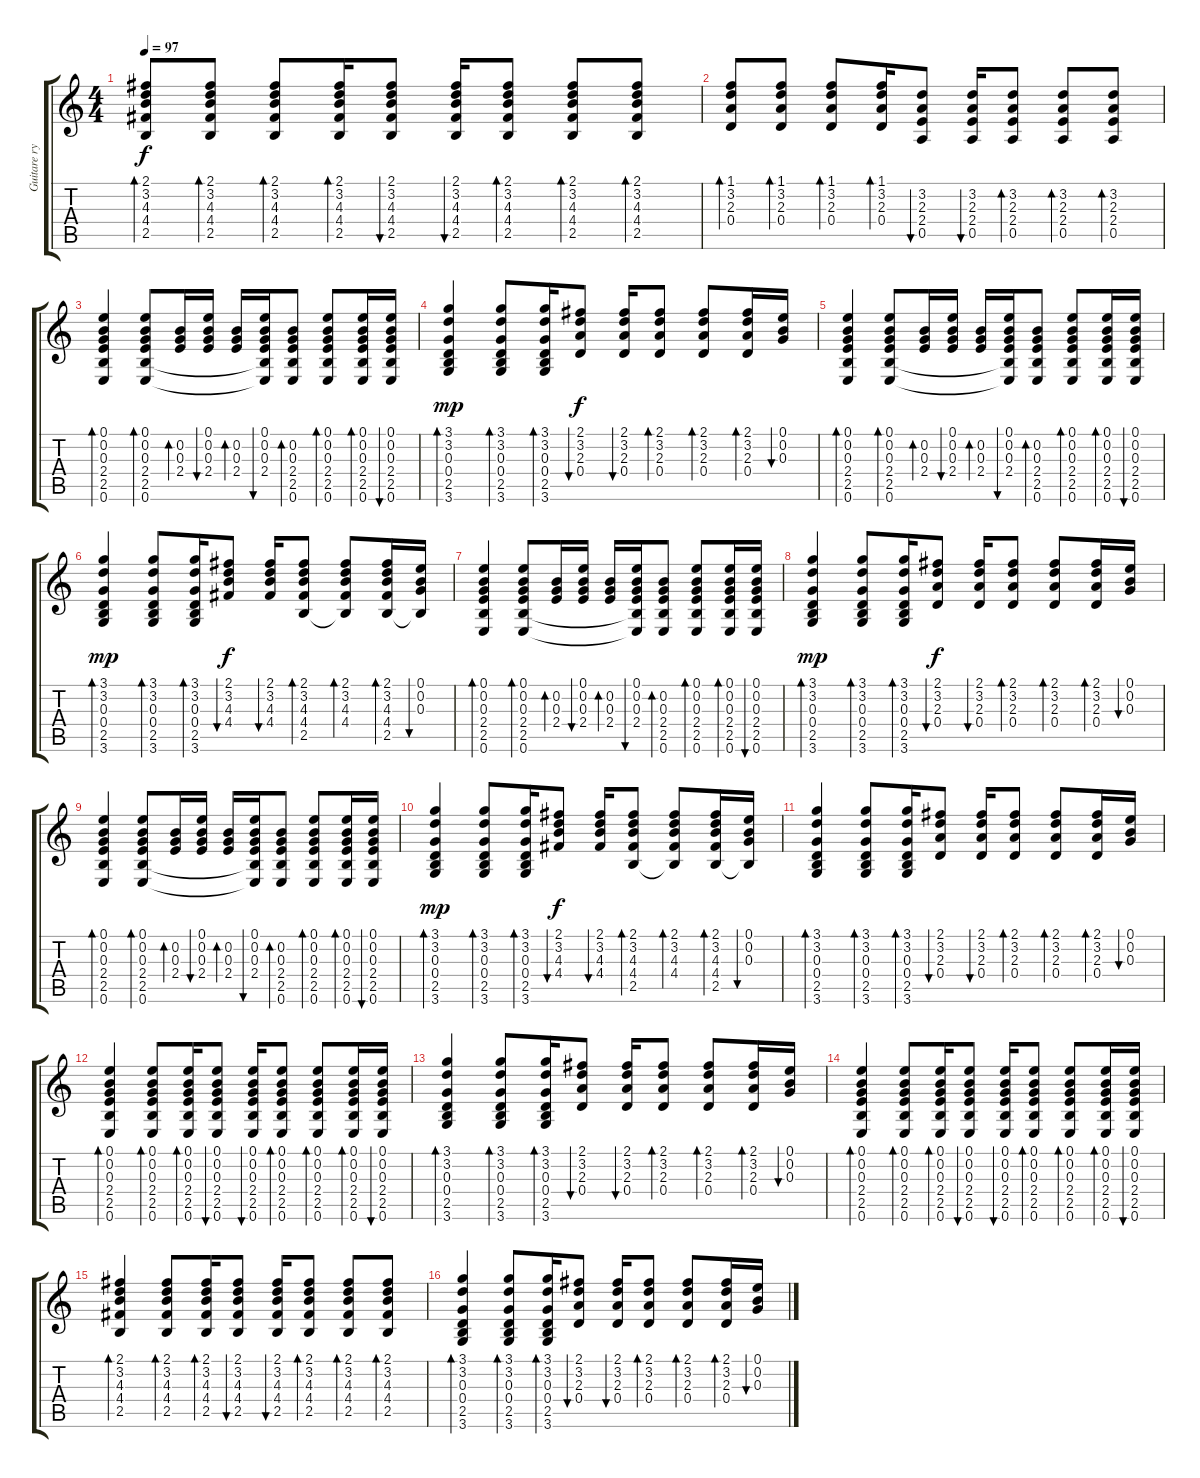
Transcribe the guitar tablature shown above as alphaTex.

\track ("Guitare rythmique" "Guitare ry") {instrument acousticguitarsteel}
\staff {score tabs}
\tuning (E4 B3 G3 D3 A2 E2) {hide}
\ts (4 4)
\tempo 97
\clef g2
\ks c
(2.1 3.2 4.3 4.4 2.5).8{bd 30 dy f} (2.1 3.2 4.3 4.4 2.5).8{bd 30} (2.1 3.2 4.3 4.4 2.5).8{bd 30} (2.1 3.2 4.3 4.4 2.5).16{bd 30} (2.1 3.2 4.3 4.4 2.5).8{bu 30} (2.1 3.2 4.3 4.4 2.5).16{bu 30} (2.1 3.2 4.3 4.4 2.5).8{bd 30} (2.1 3.2 4.3 4.4 2.5).8{bd 30} (2.1 3.2 4.3 4.4 2.5).8{bd 30} |
(1.1 3.2 2.3 0.4).8{bd 30} (1.1 3.2 2.3 0.4).8{bd 30} (1.1 3.2 2.3 0.4).8{bd 30} (1.1 3.2 2.3 0.4).16{bd 30} (3.2 2.3 2.4 0.5).8{bu 30} (3.2 2.3 2.4 0.5).16{bu 30} (3.2 2.3 2.4 0.5).8{bd 30} (3.2 2.3 2.4 0.5).8{bd 30} (3.2 2.3 2.4 0.5).8{bd 30} |
(0.1 0.2 0.3 2.4 2.5 0.6).4{bd 30} (0.1 0.2 0.3 2.4 2.5 0.6).8{bd 30} (0.2 0.3 2.4).16{bd 30} (0.1 0.2 0.3 2.4).16{bu 30} (0.2 0.3 2.4).16{bd 30} (0.1 0.2 0.3 2.4 2.5{t} 0.6{t}).16{bu 30} (0.2 0.3 2.4 2.5 0.6).8{bd 30} (0.1 0.2 0.3 2.4 2.5 0.6).8{bd 30} (0.1 0.2 0.3 2.4 2.5 0.6).16{bd 30} (0.1 0.2 0.3 2.4 2.5 0.6).16{bu 30} |
(3.1 3.2 0.3 0.4 2.5 3.6).4{bd 30 dy mp} (3.1 3.2 0.3 0.4 2.5 3.6).8{bd 30} (3.1 3.2 0.3 0.4 2.5 3.6).16{bd 30} (2.1 3.2 2.3 0.4).8{bu 30 dy f} (2.1 3.2 2.3 0.4).16{bu 30} (2.1 3.2 2.3 0.4).8{bd 30} (2.1 3.2 2.3 0.4).8{bd 30} (2.1 3.2 2.3 0.4).16{bd 30} (0.1 0.2 0.3).16{bu 30} |
(0.1 0.2 0.3 2.4 2.5 0.6).4{bd 30} (0.1 0.2 0.3 2.4 2.5 0.6).8{bd 30} (0.2 0.3 2.4).16{bd 30} (0.1 0.2 0.3 2.4).16{bu 30} (0.2 0.3 2.4).16{bd 30} (0.1 0.2 0.3 2.4 2.5{t} 0.6{t}).16{bu 30} (0.2 0.3 2.4 2.5 0.6).8{bd 30} (0.1 0.2 0.3 2.4 2.5 0.6).8{bd 30} (0.1 0.2 0.3 2.4 2.5 0.6).16{bd 30} (0.1 0.2 0.3 2.4 2.5 0.6).16{bu 30} |
(3.1 3.2 0.3 0.4 2.5 3.6).4{bd 30 dy mp} (3.1 3.2 0.3 0.4 2.5 3.6).8{bd 30} (3.1 3.2 0.3 0.4 2.5 3.6).16{bd 30} (2.1 3.2 4.3 4.4).8{bu 30 dy f} (2.1 3.2 4.3 4.4).16{bu 30} (2.1 3.2 4.3 4.4 2.5).8{bd 30} (2.1 3.2 4.3 4.4 2.5{t}).8{bd 30} (2.1 3.2 4.3 4.4 2.5).16{bd 30} (0.1 0.2 0.3 2.5{t}).16{bu 30} |
(0.1 0.2 0.3 2.4 2.5 0.6).4{bd 30} (0.1 0.2 0.3 2.4 2.5 0.6).8{bd 30} (0.2 0.3 2.4).16{bd 30} (0.1 0.2 0.3 2.4).16{bu 30} (0.2 0.3 2.4).16{bd 30} (0.1 0.2 0.3 2.4 2.5{t} 0.6{t}).16{bu 30} (0.2 0.3 2.4 2.5 0.6).8{bd 30} (0.1 0.2 0.3 2.4 2.5 0.6).8{bd 30} (0.1 0.2 0.3 2.4 2.5 0.6).16{bd 30} (0.1 0.2 0.3 2.4 2.5 0.6).16{bu 30} |
(3.1 3.2 0.3 0.4 2.5 3.6).4{bd 30 dy mp} (3.1 3.2 0.3 0.4 2.5 3.6).8{bd 30} (3.1 3.2 0.3 0.4 2.5 3.6).16{bd 30} (2.1 3.2 2.3 0.4).8{bu 30 dy f} (2.1 3.2 2.3 0.4).16{bu 30} (2.1 3.2 2.3 0.4).8{bd 30} (2.1 3.2 2.3 0.4).8{bd 30} (2.1 3.2 2.3 0.4).16{bd 30} (0.1 0.2 0.3).16{bu 30} |
(0.1 0.2 0.3 2.4 2.5 0.6).4{bd 30} (0.1 0.2 0.3 2.4 2.5 0.6).8{bd 30} (0.2 0.3 2.4).16{bd 30} (0.1 0.2 0.3 2.4).16{bu 30} (0.2 0.3 2.4).16{bd 30} (0.1 0.2 0.3 2.4 2.5{t} 0.6{t}).16{bu 30} (0.2 0.3 2.4 2.5 0.6).8{bd 30} (0.1 0.2 0.3 2.4 2.5 0.6).8{bd 30} (0.1 0.2 0.3 2.4 2.5 0.6).16{bd 30} (0.1 0.2 0.3 2.4 2.5 0.6).16{bu 30} |
(3.1 3.2 0.3 0.4 2.5 3.6).4{bd 30 dy mp} (3.1 3.2 0.3 0.4 2.5 3.6).8{bd 30} (3.1 3.2 0.3 0.4 2.5 3.6).16{bd 30} (2.1 3.2 4.3 4.4).8{bu 30 dy f} (2.1 3.2 4.3 4.4).16{bu 30} (2.1 3.2 4.3 4.4 2.5).8{bd 30} (2.1 3.2 4.3 4.4 2.5{t}).8{bd 30} (2.1 3.2 4.3 4.4 2.5).16{bd 30} (0.1 0.2 0.3 2.5{t}).16{bu 30} |
(3.1 3.2 0.3 0.4 2.5 3.6).4{bd 30} (3.1 3.2 0.3 0.4 2.5 3.6).8{bd 30} (3.1 3.2 0.3 0.4 2.5 3.6).16{bd 30} (2.1 3.2 2.3 0.4).8{bu 30} (2.1 3.2 2.3 0.4).16{bu 30} (2.1 3.2 2.3 0.4).8{bd 30} (2.1 3.2 2.3 0.4).8{bd 30} (2.1 3.2 2.3 0.4).16{bd 30} (0.1 0.2 0.3).16{bu 30} |
(0.1 0.2 0.3 2.4 2.5 0.6).4{bd 30} (0.1 0.2 0.3 2.4 2.5 0.6).8{bd 30} (0.1 0.2 0.3 2.4 2.5 0.6).16{bd 30} (0.1 0.2 0.3 2.4 2.5 0.6).8{bu 30} (0.1 0.2 0.3 2.4 2.5 0.6).16{bu 30} (0.1 0.2 0.3 2.4 2.5 0.6).8{bd 30} (0.1 0.2 0.3 2.4 2.5 0.6).8{bd 30} (0.1 0.2 0.3 2.4 2.5 0.6).16{bd 30} (0.1 0.2 0.3 2.4 2.5 0.6).16{bu 30} |
(3.1 3.2 0.3 0.4 2.5 3.6).4{bd 30} (3.1 3.2 0.3 0.4 2.5 3.6).8{bd 30} (3.1 3.2 0.3 0.4 2.5 3.6).16{bd 30} (2.1 3.2 2.3 0.4).8{bu 30} (2.1 3.2 2.3 0.4).16{bu 30} (2.1 3.2 2.3 0.4).8{bd 30} (2.1 3.2 2.3 0.4).8{bd 30} (2.1 3.2 2.3 0.4).16{bd 30} (0.1 0.2 0.3).16{bu 30} |
(0.1 0.2 0.3 2.4 2.5 0.6).4{bd 30} (0.1 0.2 0.3 2.4 2.5 0.6).8{bd 30} (0.1 0.2 0.3 2.4 2.5 0.6).16{bd 30} (0.1 0.2 0.3 2.4 2.5 0.6).8{bu 30} (0.1 0.2 0.3 2.4 2.5 0.6).16{bu 30} (0.1 0.2 0.3 2.4 2.5 0.6).8{bd 30} (0.1 0.2 0.3 2.4 2.5 0.6).8{bd 30} (0.1 0.2 0.3 2.4 2.5 0.6).16{bd 30} (0.1 0.2 0.3 2.4 2.5 0.6).16{bu 30} |
(2.1 3.2 4.3 4.4 2.5).4{bd 30} (2.1 3.2 4.3 4.4 2.5).8{bd 30} (2.1 3.2 4.3 4.4 2.5).16{bd 30} (2.1 3.2 4.3 4.4 2.5).8{bu 30} (2.1 3.2 4.3 4.4 2.5).16{bu 30} (2.1 3.2 4.3 4.4 2.5).8{bd 30} (2.1 3.2 4.3 4.4 2.5).8{bd 30} (2.1 3.2 4.3 4.4 2.5).8{bd 30} |
(3.1 3.2 0.3 0.4 2.5 3.6).4{bd 30} (3.1 3.2 0.3 0.4 2.5 3.6).8{bd 30} (3.1 3.2 0.3 0.4 2.5 3.6).16{bd 30} (2.1 3.2 2.3 0.4).8{bu 30} (2.1 3.2 2.3 0.4).16{bu 30} (2.1 3.2 2.3 0.4).8{bd 30} (2.1 3.2 2.3 0.4).8{bd 30} (2.1 3.2 2.3 0.4).16{bd 30} (0.1 0.2 0.3).16{bu 30}
